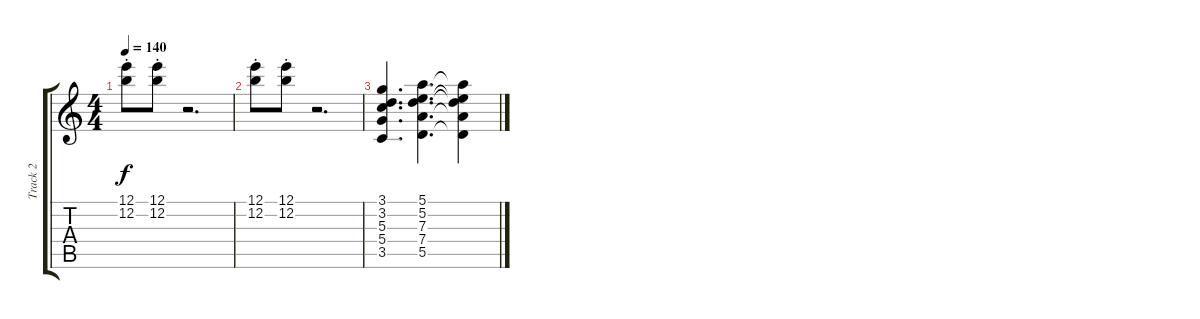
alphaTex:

\track ("Track 2" "Track 2") {instrument distortionguitar}
\staff {score tabs}
\tuning (E4 B3 G3 D3 A2 E2) {hide}
\ts (4 4)
\tempo 140
\clef g2
\ks c
(12.1 12.2{st}).8{dy f} (12.1 12.2{st}).8 r.2{d} |
(12.1 12.2{st}).8 (12.1 12.2{st}).8 r.2{d} |
(3.1 3.2 5.3 5.4 3.5).4{d} (5.1 5.2 7.3 7.4 5.5).4{d} (5.1{t} 5.2{t} 7.3{t} 7.4{t} 5.5{t}).4
